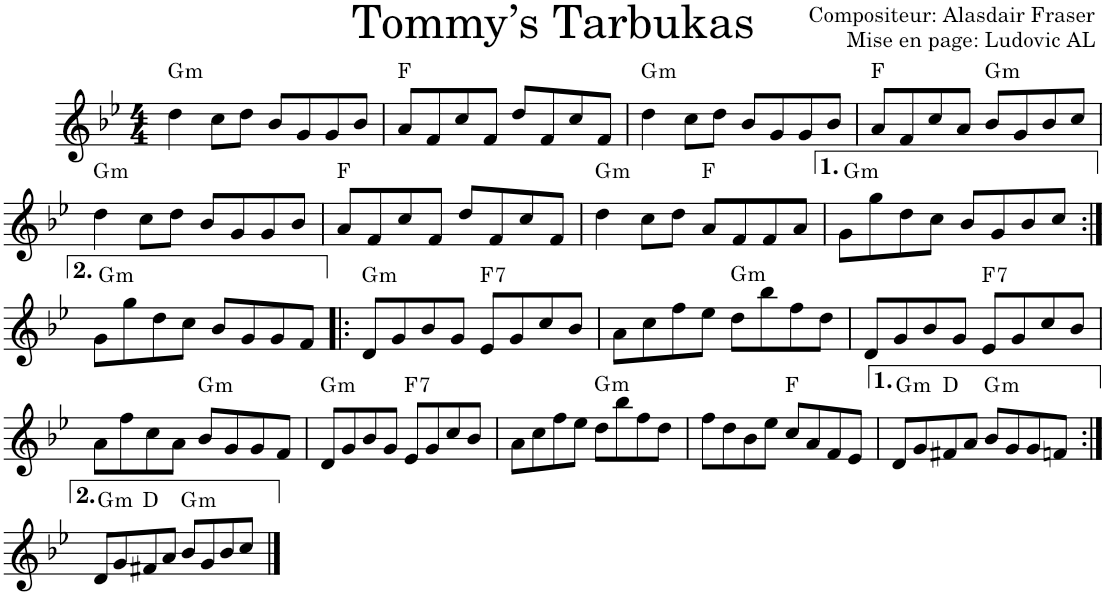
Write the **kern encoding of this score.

**kern	**harte
*part1	*part1
*staff1	*
*I"Voice	*
*I'V	*
*clefG2	*
*k[b-e-]	*
*M4/4	*
=1	=1
!	!LO:H:kt=m
4dd\	G:min
8cc\L	.
8dd\J	.
8b-/L	.
8g/	.
8g/	.
8b-/J	.
=2	=2
8a/L	F:maj
8f/	.
8cc/	.
8f/J	.
8dd/L	.
8f/	.
8cc/	.
8f/J	.
=3	=3
!	!LO:H:kt=m
4dd\	G:min
8cc\L	.
8dd\J	.
8b-/L	.
8g/	.
8g/	.
8b-/J	.
=4	=4
8a/L	F:maj
8f/	.
8cc/	.
8a/J	.
!	!LO:H:kt=m
8b-/L	G:min
8g/	.
8b-/	.
8cc/J	.
!!LO:LB:g=z
=5	=5
!	!LO:H:kt=m
4dd\	G:min
8cc\L	.
8dd\J	.
8b-/L	.
8g/	.
8g/	.
8b-/J	.
=6	=6
8a/L	F:maj
8f/	.
8cc/	.
8f/J	.
8dd/L	.
8f/	.
8cc/	.
8f/J	.
=7	=7
!	!LO:H:kt=m
4dd\	G:min
8cc\L	.
8dd\J	.
8a/L	F:maj
8f/	.
8f/	.
8a/J	.
=8	=8
!	!LO:H:kt=m
8g\L	G:min
8gg\	.
8dd\	.
8cc\J	.
8b-/L	.
8g/	.
8b-/	.
8cc/J	.
!!LO:LB:g=z
=9:|!	=9:|!
!	!LO:H:kt=m
8g\L	G:min
8gg\	.
8dd\	.
8cc\J	.
8b-/L	.
8g/	.
8g/	.
8f/J	.
=10!|:	=10!|:
!	!LO:H:kt=m
8d/L	G:min
8g/	.
8b-/	.
8g/J	.
!	!LO:H:kt=7
8e-/L	F:7
8g/	.
8cc/	.
8b-/J	.
=11	=11
8a\L	.
8cc\	.
8ff\	.
8ee-\J	.
!	!LO:H:kt=m
8dd\L	G:min
8bb-\	.
8ff\	.
8dd\J	.
=12	=12
8d/L	.
8g/	.
8b-/	.
8g/J	.
!	!LO:H:kt=7
8e-/L	F:7
8g/	.
8cc/	.
8b-/J	.
!!LO:LB:g=z
=13	=13
8a\L	.
8ff\	.
8cc\	.
8a\J	.
!	!LO:H:kt=m
8b-/L	G:min
8g/	.
8g/	.
8f/J	.
=14	=14
!	!LO:H:kt=m
8d/L	G:min
8g/	.
8b-/	.
8g/J	.
!	!LO:H:kt=7
8e-/L	F:7
8g/	.
8cc/	.
8b-/J	.
=15	=15
8a\L	.
8cc\	.
8ff\	.
8ee-\J	.
!	!LO:H:kt=m
8dd\L	G:min
8bb-\	.
8ff\	.
8dd\J	.
=16	=16
8ff\L	.
8dd\	.
8b-\	.
8ee-\J	.
8cc/L	F:maj
8a/	.
8f/	.
8e-/J	.
=17	=17
!	!LO:H:kt=m
8d/L	G:min
8g/	.
8f#X/	D:maj
8a/J	.
!	!LO:H:kt=m
8b-/L	G:min
8g/	.
8g/	.
8fn/J	.
!!LO:LB:g=z
=18:|!	=18:|!
!	!LO:H:kt=m
8d/L	G:min
8g/	.
8f#X/	D:maj
8a/J	.
!	!LO:H:kt=m
8b-/L	G:min
8g/	.
8b-/	.
8cc/J	.
==	==
*-	*-
